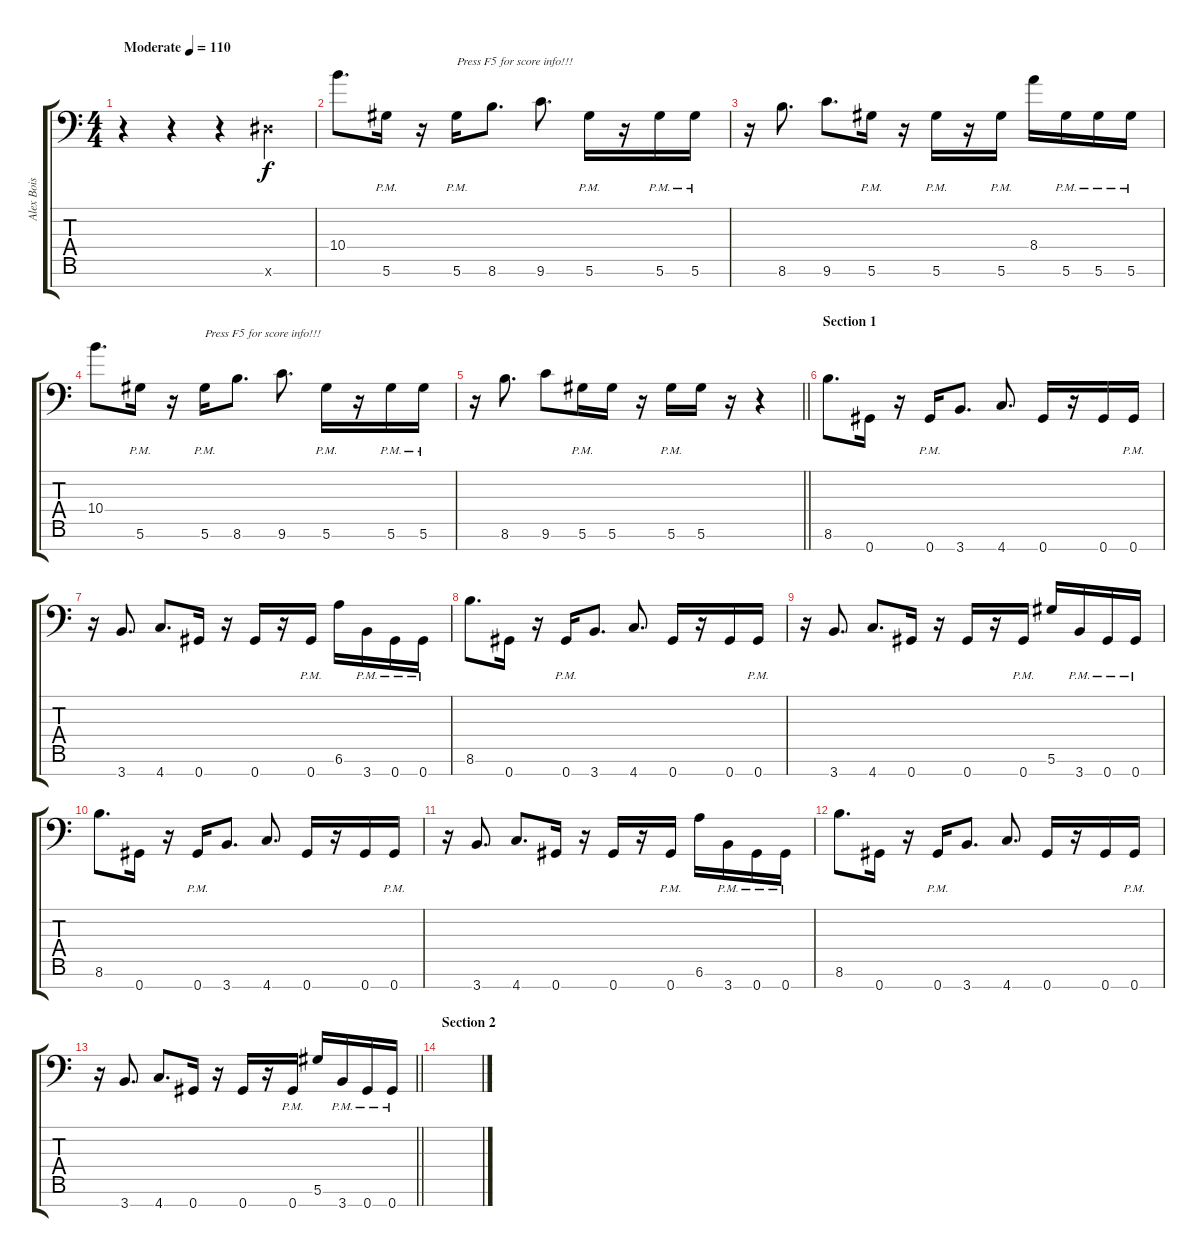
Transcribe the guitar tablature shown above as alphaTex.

\track ("Alex Bois" "Alex Bois") {instrument distortionguitar}
\staff {score tabs}
\tuning (Eb4 Bb3 Gb3 Db3 Ab2 Eb2 Ab1) {hide}
\ts (4 4)
\tempo (110 "Moderate")
\clef f4
\ks c
r.4{dy f instrument distortionguitar} r.4 r.4 0.6{x}.4 |
10.4.8{d} 5.6{pm}.16 r.16 5.6{pm}.16{txt "Press F5 for score info!!!"} 8.6.8{d} 9.6.8{d} 5.6{pm}.16 r.16 5.6{pm}.16 5.6{pm}.16 |
r.16 8.6.8{d} 9.6.8{d} 5.6{pm}.16 r.16 5.6{pm}.16 r.16 5.6{pm}.16 8.4.16 5.6{pm}.16 5.6{pm}.16 5.6{pm}.16 |
10.4.8{d} 5.6{pm}.16 r.16 5.6{pm}.16{txt "Press F5 for score info!!!"} 8.6.8{d} 9.6.8{d} 5.6{pm}.16 r.16 5.6{pm}.16 5.6{pm}.16 |
\barLineRight lightlight
r.16 8.6.8{d} 9.6.8 5.6{pm}.16 5.6.16 r.16 5.6{pm}.16 5.6.16 r.16 r.4 |
\section ("" "Section 1")
8.6.8{d} 0.7.16 r.16 0.7{pm}.16 3.7.8{d} 4.7.8{d} 0.7.16 r.16 0.7.16 0.7{pm}.16 |
r.16 3.7.8{d} 4.7.8{d} 0.7.16 r.16 0.7.16 r.16 0.7{pm}.16 6.6.16 3.7{pm}.16 0.7{pm}.16 0.7{pm}.16 |
8.6.8{d} 0.7.16 r.16 0.7{pm}.16 3.7.8{d} 4.7.8{d} 0.7.16 r.16 0.7.16 0.7{pm}.16 |
r.16 3.7.8{d} 4.7.8{d} 0.7.16 r.16 0.7.16 r.16 0.7{pm}.16 5.6.16 3.7{pm}.16 0.7{pm}.16 0.7{pm}.16 |
8.6.8{d} 0.7.16 r.16 0.7{pm}.16 3.7.8{d} 4.7.8{d} 0.7.16 r.16 0.7.16 0.7{pm}.16 |
r.16 3.7.8{d} 4.7.8{d} 0.7.16 r.16 0.7.16 r.16 0.7{pm}.16 6.6.16 3.7{pm}.16 0.7{pm}.16 0.7{pm}.16 |
8.6.8{d} 0.7.16 r.16 0.7{pm}.16 3.7.8{d} 4.7.8{d} 0.7.16 r.16 0.7.16 0.7{pm}.16 |
\barLineRight lightlight
r.16 3.7.8{d} 4.7.8{d} 0.7.16 r.16 0.7.16 r.16 0.7{pm}.16 5.6.16 3.7{pm}.16 0.7{pm}.16 0.7{pm}.16 |
\section ("" "Section 2")
